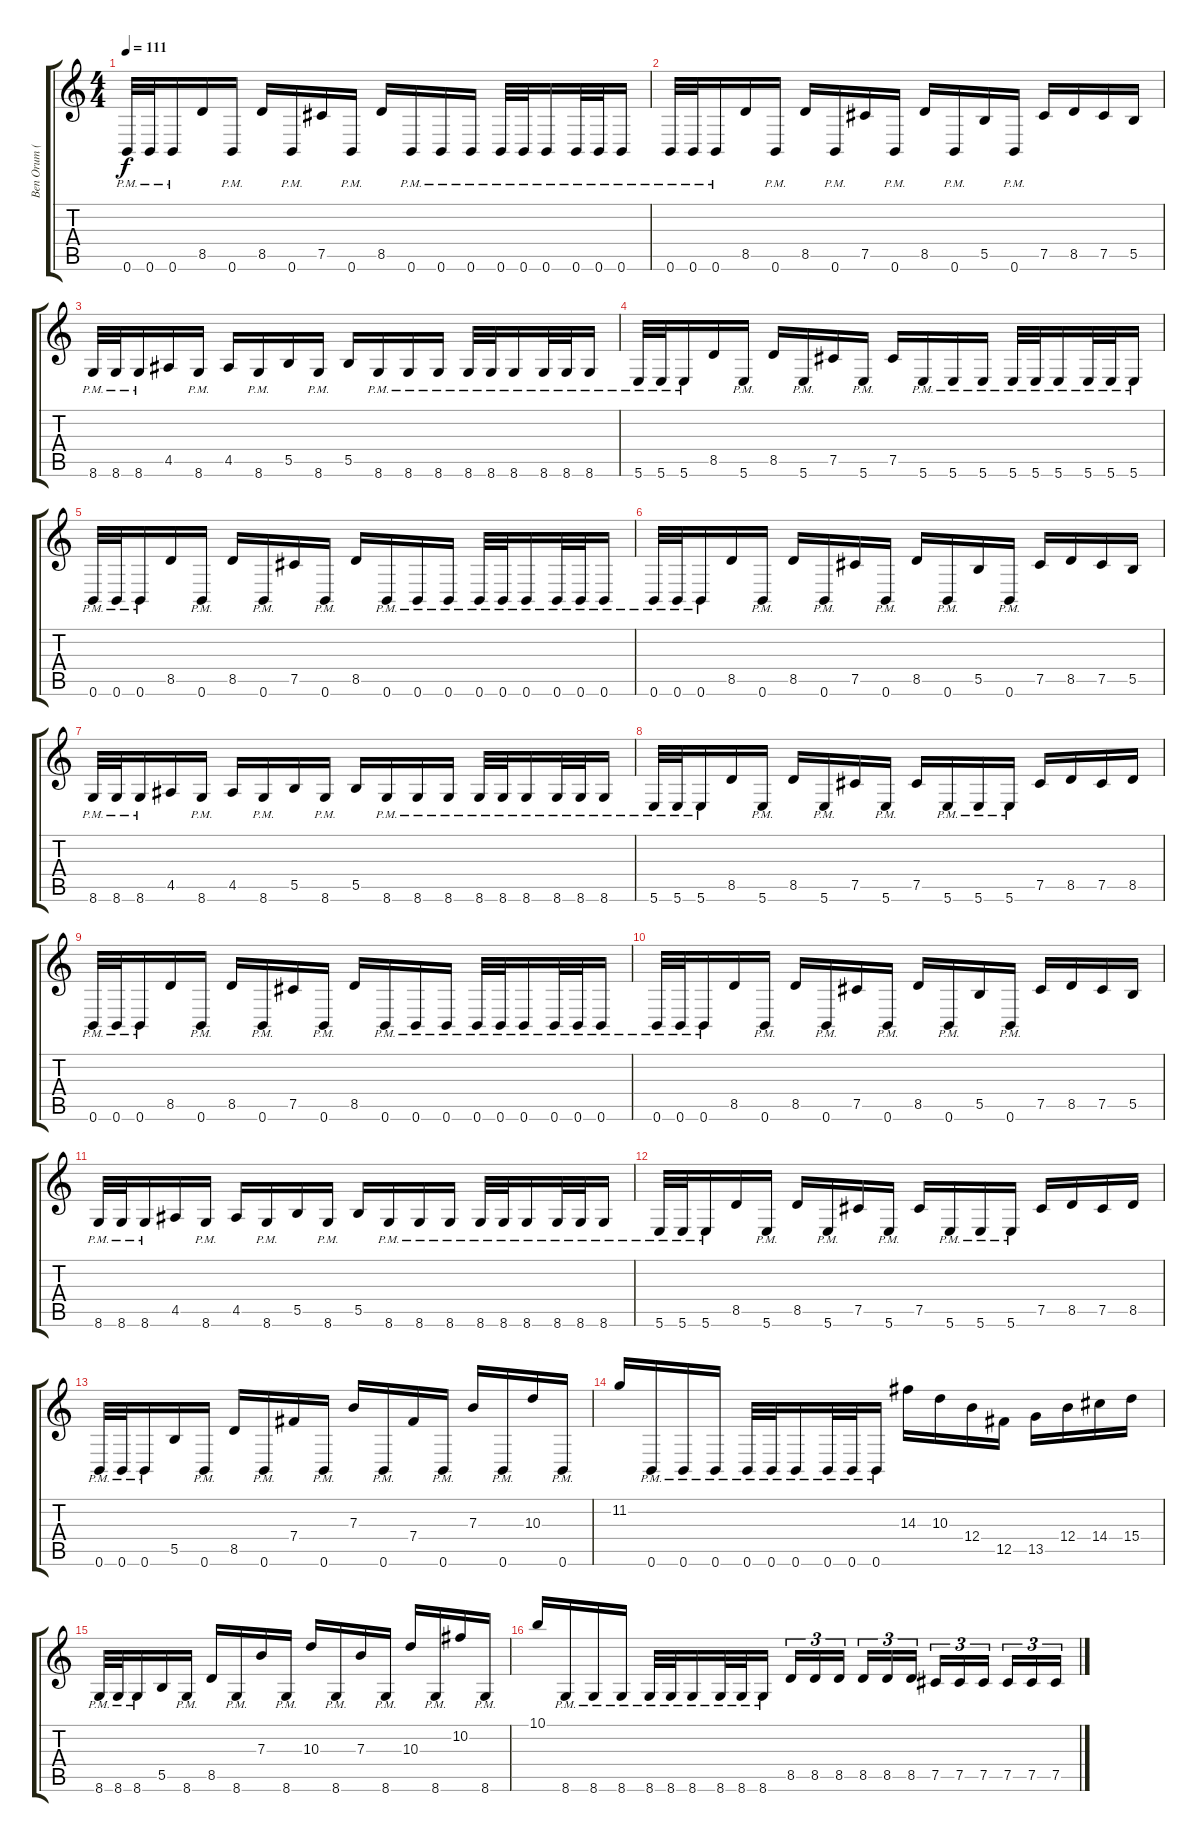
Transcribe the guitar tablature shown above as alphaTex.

\track ("Ben Orum (Guitar)" "Ben Orum (") {instrument overdrivenguitar}
\staff {score tabs}
\tuning (Db4 Ab3 E3 B2 Gb2 B1) {hide}
\ts (4 4)
\tempo 111
\clef g2
\ks c
0.6{pm}.32{dy f} 0.6{pm}.32 0.6{pm}.16 8.5.16 0.6{pm}.16 8.5.16 0.6{pm}.16 7.5.16 0.6{pm}.16 8.5.16 0.6{pm}.16 0.6{pm}.16 0.6{pm}.16 0.6{pm}.32 0.6{pm}.32 0.6{pm}.16 0.6{pm}.32 0.6{pm}.32 0.6{pm}.16 |
0.6{pm}.32 0.6{pm}.32 0.6{pm}.16 8.5.16 0.6{pm}.16 8.5.16 0.6{pm}.16 7.5.16 0.6{pm}.16 8.5.16 0.6{pm}.16 5.5.16 0.6{pm}.16 7.5.16 8.5.16 7.5.16 5.5.16 |
8.6{pm}.32 8.6{pm}.32 8.6{pm}.16 4.5.16 8.6{pm}.16 4.5.16 8.6{pm}.16 5.5.16 8.6{pm}.16 5.5.16 8.6{pm}.16 8.6{pm}.16 8.6{pm}.16 8.6{pm}.32 8.6{pm}.32 8.6{pm}.16 8.6{pm}.32 8.6{pm}.32 8.6{pm}.16 |
5.6{pm}.32 5.6{pm}.32 5.6{pm}.16 8.5.16 5.6{pm}.16 8.5.16 5.6{pm}.16 7.5.16 5.6{pm}.16 7.5.16 5.6{pm}.16 5.6{pm}.16 5.6{pm}.16 5.6{pm}.32 5.6{pm}.32 5.6{pm}.16 5.6{pm}.32 5.6{pm}.32 5.6{pm}.16 |
0.6{pm}.32 0.6{pm}.32 0.6{pm}.16 8.5.16 0.6{pm}.16 8.5.16 0.6{pm}.16 7.5.16 0.6{pm}.16 8.5.16 0.6{pm}.16 0.6{pm}.16 0.6{pm}.16 0.6{pm}.32 0.6{pm}.32 0.6{pm}.16 0.6{pm}.32 0.6{pm}.32 0.6{pm}.16 |
0.6{pm}.32 0.6{pm}.32 0.6{pm}.16 8.5.16 0.6{pm}.16 8.5.16 0.6{pm}.16 7.5.16 0.6{pm}.16 8.5.16 0.6{pm}.16 5.5.16 0.6{pm}.16 7.5.16 8.5.16 7.5.16 5.5.16 |
8.6{pm}.32 8.6{pm}.32 8.6{pm}.16 4.5.16 8.6{pm}.16 4.5.16 8.6{pm}.16 5.5.16 8.6{pm}.16 5.5.16 8.6{pm}.16 8.6{pm}.16 8.6{pm}.16 8.6{pm}.32 8.6{pm}.32 8.6{pm}.16 8.6{pm}.32 8.6{pm}.32 8.6{pm}.16 |
5.6{pm}.32 5.6{pm}.32 5.6{pm}.16 8.5.16 5.6{pm}.16 8.5.16 5.6{pm}.16 7.5.16 5.6{pm}.16 7.5.16 5.6{pm}.16 5.6{pm}.16 5.6{pm}.16 7.5.16 8.5.16 7.5.16 8.5.16 |
0.6{pm}.32 0.6{pm}.32 0.6{pm}.16 8.5.16 0.6{pm}.16 8.5.16 0.6{pm}.16 7.5.16 0.6{pm}.16 8.5.16 0.6{pm}.16 0.6{pm}.16 0.6{pm}.16 0.6{pm}.32 0.6{pm}.32 0.6{pm}.16 0.6{pm}.32 0.6{pm}.32 0.6{pm}.16 |
0.6{pm}.32 0.6{pm}.32 0.6{pm}.16 8.5.16 0.6{pm}.16 8.5.16 0.6{pm}.16 7.5.16 0.6{pm}.16 8.5.16 0.6{pm}.16 5.5.16 0.6{pm}.16 7.5.16 8.5.16 7.5.16 5.5.16 |
8.6{pm}.32 8.6{pm}.32 8.6{pm}.16 4.5.16 8.6{pm}.16 4.5.16 8.6{pm}.16 5.5.16 8.6{pm}.16 5.5.16 8.6{pm}.16 8.6{pm}.16 8.6{pm}.16 8.6{pm}.32 8.6{pm}.32 8.6{pm}.16 8.6{pm}.32 8.6{pm}.32 8.6{pm}.16 |
5.6{pm}.32 5.6{pm}.32 5.6{pm}.16 8.5.16 5.6{pm}.16 8.5.16 5.6{pm}.16 7.5.16 5.6{pm}.16 7.5.16 5.6{pm}.16 5.6{pm}.16 5.6{pm}.16 7.5.16 8.5.16 7.5.16 8.5.16 |
0.6{pm}.32 0.6{pm}.32 0.6{pm}.16 5.5.16 0.6{pm}.16 8.5.16 0.6{pm}.16 7.4.16 0.6{pm}.16 7.3.16 0.6{pm}.16 7.4.16 0.6{pm}.16 7.3.16 0.6{pm}.16 10.3.16 0.6{pm}.16 |
11.2.16 0.6{pm}.16 0.6{pm}.16 0.6{pm}.16 0.6{pm}.32 0.6{pm}.32 0.6{pm}.16 0.6{pm}.32 0.6{pm}.32 0.6{pm}.16 14.3.16 10.3.16 12.4.16 12.5.16 13.5.16 12.4.16 14.4.16 15.4.16 |
8.6{pm}.32 8.6{pm}.32 8.6{pm}.16 5.5.16 8.6{pm}.16 8.5.16 8.6{pm}.16 7.3.16 8.6{pm}.16 10.3.16 8.6{pm}.16 7.3.16 8.6{pm}.16 10.3.16 8.6{pm}.16 10.2.16 8.6{pm}.16 |
10.1.16 8.6{pm}.16 8.6{pm}.16 8.6{pm}.16 8.6{pm}.32 8.6{pm}.32 8.6{pm}.16 8.6{pm}.32 8.6{pm}.32 8.6{pm}.16 8.5.16{tu (3 2)} 8.5.16{tu (3 2)} 8.5.16{tu (3 2) beam splitsecondary} 8.5.16{tu (3 2)} 8.5.16{tu (3 2)} 8.5.16{tu (3 2)} 7.5.16{tu (3 2)} 7.5.16{tu (3 2)} 7.5.16{tu (3 2) beam splitsecondary} 7.5.16{tu (3 2)} 7.5.16{tu (3 2)} 7.5.16{tu (3 2)}
